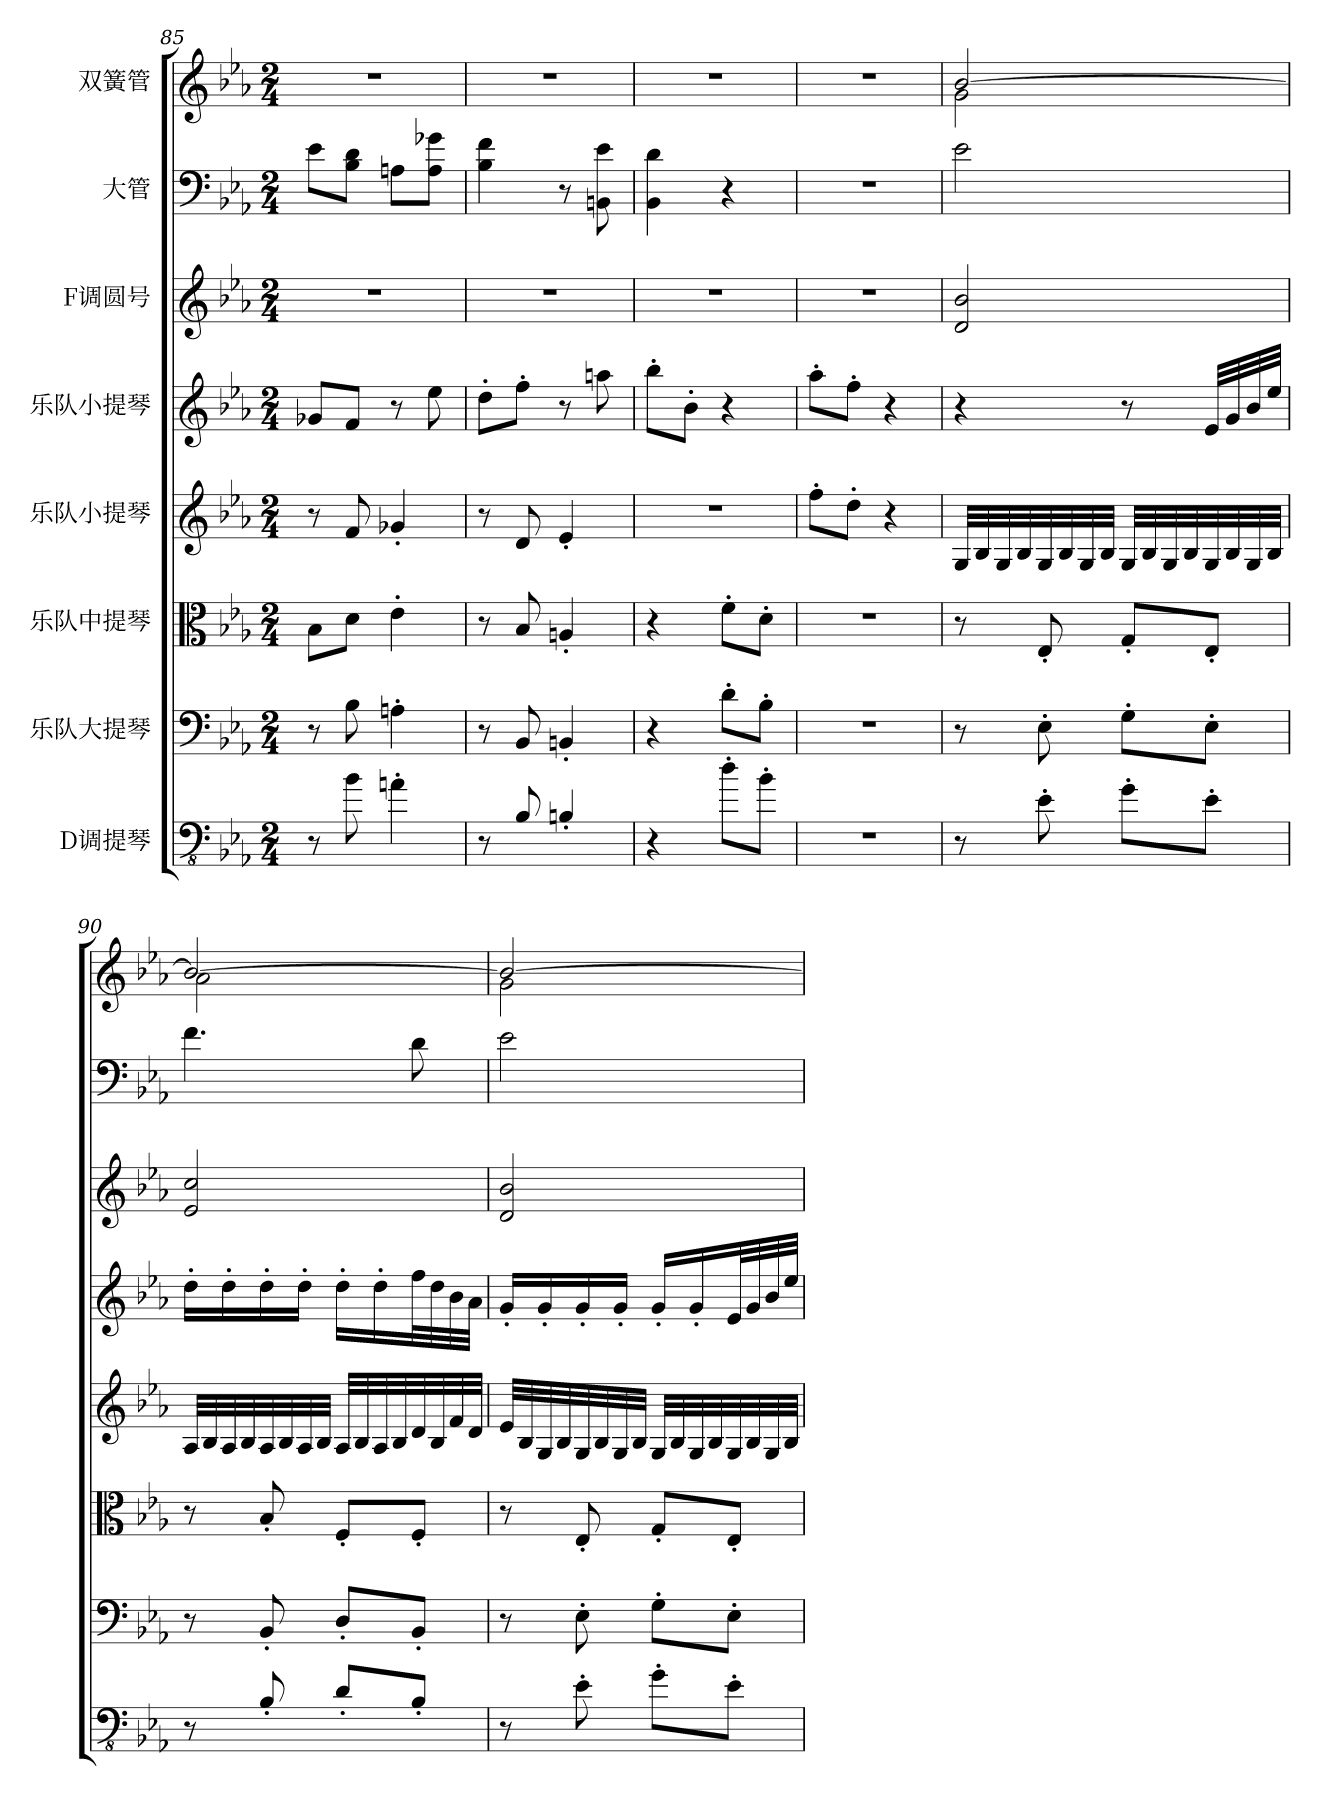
**kern	**kern	**kern	**kern	**kern	**kern	**kern	**kern
*part8	*part7	*part6	*part5	*part4	*part3	*part2	*part1
*staff8	*staff7	*staff6	*staff5	*staff4	*staff3	*staff2	*staff1
*I"D调提琴	*I"乐队大提琴	*I"乐队中提琴	*I"乐队小提琴	*I"乐队小提琴	*I"F调圆号	*I"大管	*I"双簧管
*clefFv4	*clefF4	*clefC3	*clefG2	*clefG2	*clefG2	*clefF4	*clefG2
*ITrd7c12	*	*	*	*	*ITrd4c7	*	*
*k[b-e-a-]	*k[b-e-a-]	*k[b-e-a-]	*k[b-e-a-]	*k[b-e-a-]	*k[b-e-a-d-]	*k[b-e-a-]	*k[b-e-a-]
*M2/4	*M2/4	*M2/4	*M2/4	*M2/4	*M2/4	*M2/4	*M2/4
=85	=85	=85	=85	=85	=85	=85	=85
8r	8r	8B-\L	8r	8g-X/L	2r	8e-\L	2r
8BB-\	8B-\	8d\J	8f/	8f/J	.	8B-\ 8d\J	.
4AAn'\	4An'\	4e-'\	4g-X'/	8r	.	8An\L	.
.	.	.	.	8ee-\	.	8A\ 8g-X\J	.
=86	=86	=86	=86	=86	=86	=86	=86
8r	8r	8r	8r	8dd'\L	2r	4B-\ 4f\	2r
8BBB-/	8BB-/	8B-/	8d/	8ff'\J	.	.	.
4BBBn'/	4BBn'/	4An'/	4e-'/	8r	.	8r	.
.	.	.	.	8aan\	.	8BBn\ 8e-\	.
=87	=87	=87	=87	=87	=87	=87	=87
4r	4r	4r	2r	8bb-'\L	2r	4BB-\ 4d\	2r
.	.	.	.	8b-'\J	.	.	.
8D'\L	8d'\L	8f'\L	.	4r	.	4r	.
8BB-'\J	8B-'\J	8d'\J	.	.	.	.	.
=88	=88	=88	=88	=88	=88	=88	=88
2r	2r	2r	8ff'\L	8aa-'\L	2r	2r	2r
.	.	.	8dd'\J	8ff'\J	.	.	.
.	.	.	4r	4r	.	.	.
!!LO:PB:g=z
=89	=89	=89	=89	=89	=89	=89	=89
*	*	*	*	*	*	*	*^
8r	8r	8r	32G/LLL	4r	2G/ 2e-/	2e-\	[2b-/	2g\
.	.	.	32B-/	.	.	.	.	.
.	.	.	32G/	.	.	.	.	.
.	.	.	32B-/	.	.	.	.	.
8EE-'\	8E-'\	8E-'/	32G/	.	.	.	.	.
.	.	.	32B-/	.	.	.	.	.
.	.	.	32G/	.	.	.	.	.
.	.	.	32B-/JJJ	.	.	.	.	.
8GG'\L	8G'\L	8G'/L	32G/LLL	8r	.	.	.	.
.	.	.	32B-/	.	.	.	.	.
.	.	.	32G/	.	.	.	.	.
.	.	.	32B-/	.	.	.	.	.
8EE-'\J	8E-'\J	8E-'/J	32G/	32e-/LLL	.	.	.	.
.	.	.	32B-/	32g/	.	.	.	.
.	.	.	32G/	32b-/	.	.	.	.
.	.	.	32B-/JJJ	32ee-/JJJ	.	.	.	.
=90	=90	=90	=90	=90	=90	=90	=90	=90
8r	8r	8r	32A-/LLL	16dd'\LL	2A-/ 2f/	4.f\	2b-/_	2a-\
.	.	.	32B-/	.	.	.	.	.
.	.	.	32A-/	16dd'\	.	.	.	.
.	.	.	32B-/	.	.	.	.	.
8BBB-'/	8BB-'/	8B-'/	32A-/	16dd'\	.	.	.	.
.	.	.	32B-/	.	.	.	.	.
.	.	.	32A-/	16dd'\JJ	.	.	.	.
.	.	.	32B-/JJJ	.	.	.	.	.
8DD'/L	8D'/L	8F'/L	32A-/LLL	16dd'\LL	.	.	.	.
.	.	.	32B-/	.	.	.	.	.
.	.	.	32A-/	16dd'\	.	.	.	.
.	.	.	32B-/	.	.	.	.	.
8BBB-'/J	8BB-'/J	8F'/J	32d/	32ff\L	.	8d\	.	.
.	.	.	32B-/	32dd\	.	.	.	.
.	.	.	32f/	32b-\	.	.	.	.
.	.	.	32d/JJJ	32a-\JJJ	.	.	.	.
!!LO:PB:g=z	!!
=91	=91	=91	=91	=91	=91	=91	=91	=91
8r	8r	8r	32e-/LLL	16g'/LL	2G/ 2e-/	2e-\	2b-/_	2g\
.	.	.	32B-/	.	.	.	.	.
.	.	.	32G/	16g'/	.	.	.	.
.	.	.	32B-/	.	.	.	.	.
8EE-'\	8E-'\	8E-'/	32G/	16g'/	.	.	.	.
.	.	.	32B-/	.	.	.	.	.
.	.	.	32G/	16g'/JJ	.	.	.	.
.	.	.	32B-/JJJ	.	.	.	.	.
8GG'\L	8G'\L	8G'/L	32G/LLL	16g'/LL	.	.	.	.
.	.	.	32B-/	.	.	.	.	.
.	.	.	32G/	16g'/	.	.	.	.
.	.	.	32B-/	.	.	.	.	.
8EE-'\J	8E-'\J	8E-'/J	32G/	32e-/L	.	.	.	.
.	.	.	32B-/	32g/	.	.	.	.
.	.	.	32G/	32b-/	.	.	.	.
.	.	.	32B-/JJJ	32ee-/JJJ	.	.	.	.
*	*	*	*	*	*	*	*v	*v
=	=	=	=	=	=	=	=
*-	*-	*-	*-	*-	*-	*-	*-
